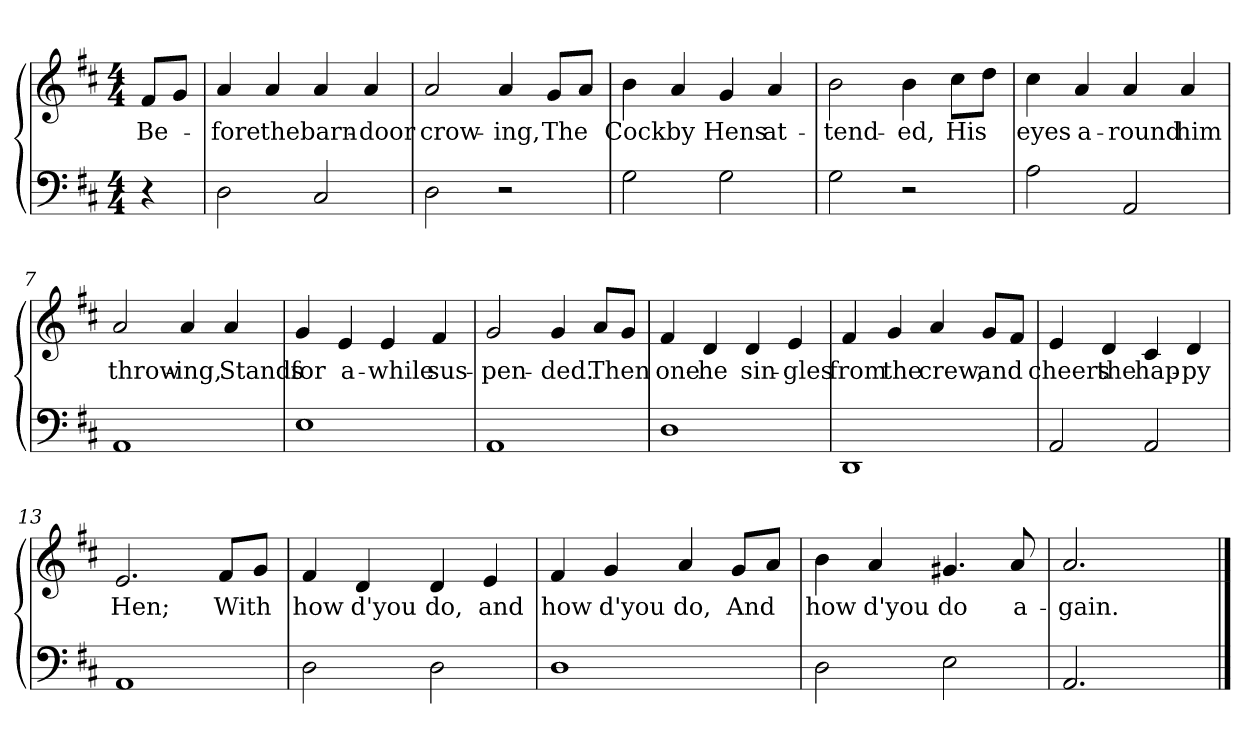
**kern	**kern	**text
*part2	*part1	*part1
*staff2	*staff1	*staff1
*clefF4	*clefG2	*
*k[f#c#]	*k[f#c#]	*
*D:	*D:	*
*M4/4	*M4/4	*
=1	=1	=1
4r	8f#/L	Be-
.	8g/J	.
=2	=2	=2
2D\	4a/	-fore
.	4a/	the
2C#/	4a/	barn-
.	4a/	-door
=3	=3	=3
2D\	2a/	crow-
2r	4a/	-ing,
.	8g/L	The
.	8a/J	.
=4	=4	=4
2G\	4b\	Cock
.	4a/	by
2G\	4g/	Hens
.	4a/	at-
=5	=5	=5
2G\	2b\	-tend-
2r	4b\	-ed,
.	8cc#\L	His
.	8dd\J	.
!!LO:LB:g=z
=6	=6	=6
2A\	4cc#\	eyes
.	4a/	a-
2AA/	4a/	-round
.	4a/	him
=7	=7	=7
1AA/	2a/	throw-
.	4a/	-ing,
.	4a/	Stands
=8	=8	=8
1E\	4g/	for
.	4e/	a-
.	4e/	-while
.	4f#/	sus-
=9	=9	=9
1AA/	2g/	-pen-
.	4g/	-ded.
.	8a/L	Then
.	8g/J	.
!!LO:LB:g=z
=10	=10	=10
1D\	4f#/	one
.	4d/	he
.	4d/	sin-
.	4e/	-gles
=11	=11	=11
1DD/	4f#/	from
.	4g/	the
.	4a/	crew,
.	8g/L	and
.	8f#/J	.
=12	=12	=12
2AA/	4e/	cheers
.	4d/	the
2AA/	4c#/	hap-
.	4d/	-py
=13	=13	=13
1AA/	2.e/	Hen;
.	8f#/L	With
.	8g/J	.
!!LO:LB:g=z
=14	=14	=14
2D\	4f#/	how
.	4d/	d'you
2D\	4d/	do,
.	4e/	and
=15	=15	=15
1D\	4f#/	how
.	4g/	d'you
.	4a/	do,
.	8g/L	And
.	8a/J	.
=16	=16	=16
2D\	4b\	how
.	4a/	d'you
2E\	4.g#X/	do
.	8a/	a-
=17	=17	=17
2.AA/	2.a/	-gain.
4ryy	4ryy	.
==	==	==
*-	*-	*-
